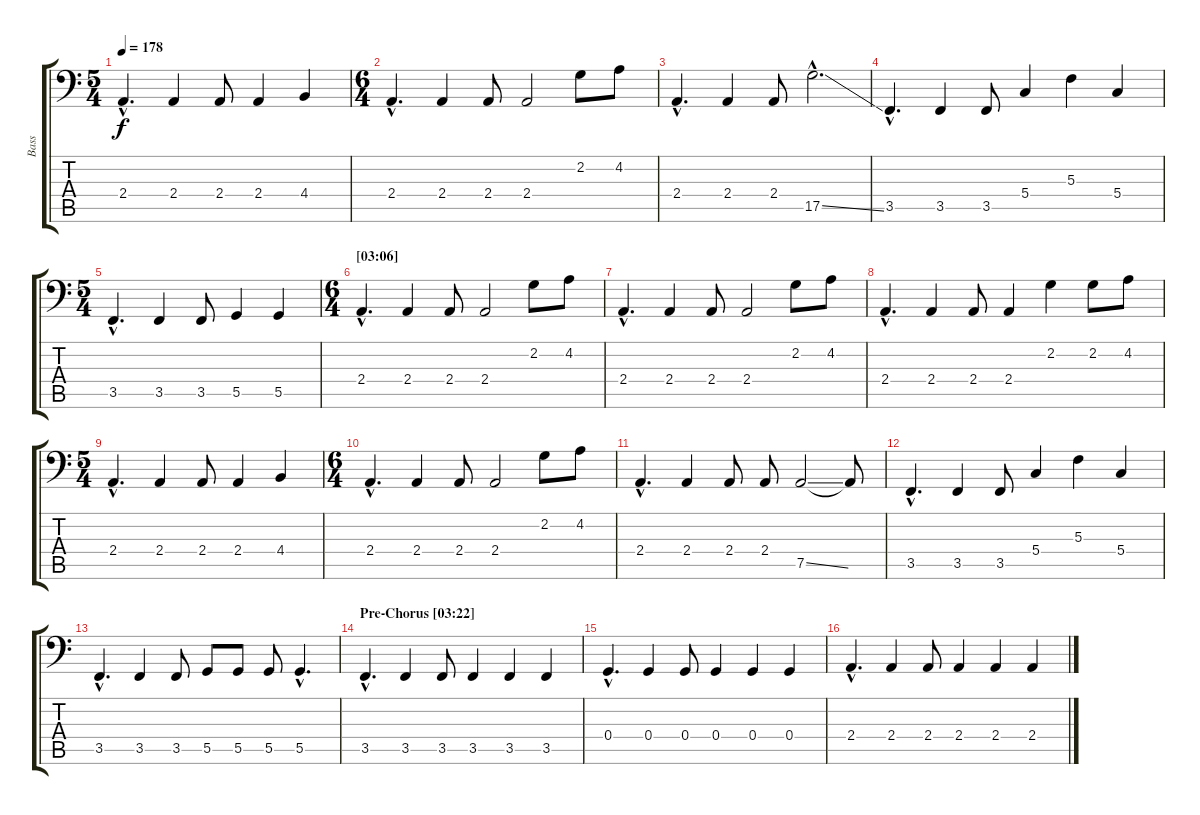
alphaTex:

\track ("Bass" "Bass") {instrument electricbassfinger}
\staff {score tabs}
\tuning (Bb2 F2 C2 G1 D1 A0) {hide}
\ts (5 4)
\tempo 178
\clef f4
\ks c
2.4{hac}.4{d dy f} 2.4.4 2.4.8 2.4.4 4.4.4 |
\ts (6 4)
2.4{hac}.4{d} 2.4.4 2.4.8 2.4.2 2.2.8 4.2.8 |
2.4{hac}.4{d} 2.4.4 2.4.8 17.5{ss hac}.2{d} |
3.5{hac}.4{d} 3.5.4 3.5.8 5.4.4 5.3.4 5.4.4 |
\ts (5 4)
3.5{hac}.4{d} 3.5.4 3.5.8 5.5.4 5.5.4 |
\ts (6 4)
\section ("" "[03:06]")
2.4{hac}.4{d} 2.4.4 2.4.8 2.4.2 2.2.8 4.2.8 |
2.4{hac}.4{d} 2.4.4 2.4.8 2.4.2 2.2.8 4.2.8 |
2.4{hac}.4{d} 2.4.4 2.4.8 2.4.4 2.2.4 2.2.8 4.2.8 |
\ts (5 4)
2.4{hac}.4{d} 2.4.4 2.4.8 2.4.4 4.4.4 |
\ts (6 4)
2.4{hac}.4{d} 2.4.4 2.4.8 2.4.2 2.2.8 4.2.8 |
2.4{hac}.4{d} 2.4.4 2.4.8 2.4.8 7.5{ss}.2 7.5{t}.8 |
3.5{hac}.4{d} 3.5.4 3.5.8 5.4.4 5.3.4 5.4.4 |
3.5{hac}.4{d} 3.5.4 3.5.8 5.5.8 5.5.8 5.5.8 5.5{hac}.4{d} |
\section ("" "Pre-Chorus [03:22]")
3.5{hac}.4{d} 3.5.4 3.5.8 3.5.4 3.5.4 3.5.4 |
0.4{hac}.4{d} 0.4.4 0.4.8 0.4.4 0.4.4 0.4.4 |
2.4{hac}.4{d} 2.4.4 2.4.8 2.4.4 2.4.4 2.4.4
